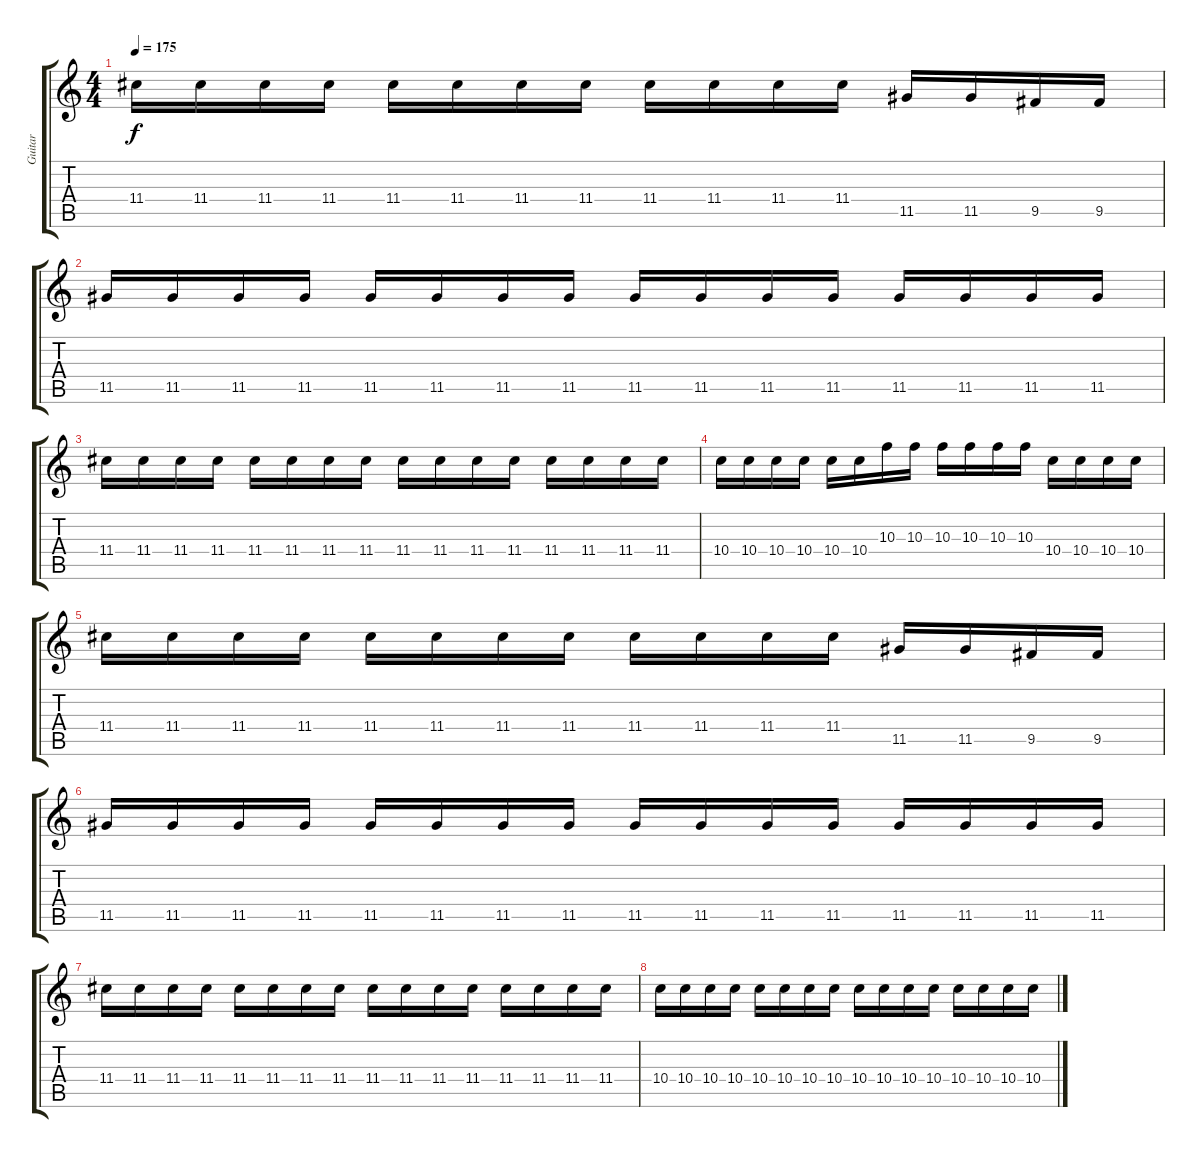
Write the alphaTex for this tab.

\track ("Guitar" "Guitar") {instrument distortionguitar}
\staff {score tabs}
\tuning (E4 B3 G3 D3 A2 E2) {hide}
\ts (4 4)
\tempo 175
\clef g2
\ks c
11.4.16{dy f} 11.4.16 11.4.16 11.4.16 11.4.16 11.4.16 11.4.16 11.4.16 11.4.16 11.4.16 11.4.16 11.4.16 11.5.16 11.5.16 9.5.16 9.5.16 |
11.5.16 11.5.16 11.5.16 11.5.16 11.5.16 11.5.16 11.5.16 11.5.16 11.5.16 11.5.16 11.5.16 11.5.16 11.5.16 11.5.16 11.5.16 11.5.16 |
11.4.16 11.4.16 11.4.16 11.4.16 11.4.16 11.4.16 11.4.16 11.4.16 11.4.16 11.4.16 11.4.16 11.4.16 11.4.16 11.4.16 11.4.16 11.4.16 |
10.4.16 10.4.16 10.4.16 10.4.16 10.4.16 10.4.16 10.3.16 10.3.16 10.3.16 10.3.16 10.3.16 10.3.16 10.4.16 10.4.16 10.4.16 10.4.16 |
11.4.16 11.4.16 11.4.16 11.4.16 11.4.16 11.4.16 11.4.16 11.4.16 11.4.16 11.4.16 11.4.16 11.4.16 11.5.16 11.5.16 9.5.16 9.5.16 |
11.5.16 11.5.16 11.5.16 11.5.16 11.5.16 11.5.16 11.5.16 11.5.16 11.5.16 11.5.16 11.5.16 11.5.16 11.5.16 11.5.16 11.5.16 11.5.16 |
11.4.16 11.4.16 11.4.16 11.4.16 11.4.16 11.4.16 11.4.16 11.4.16 11.4.16 11.4.16 11.4.16 11.4.16 11.4.16 11.4.16 11.4.16 11.4.16 |
10.4.16 10.4.16 10.4.16 10.4.16 10.4.16 10.4.16 10.4.16 10.4.16 10.4.16 10.4.16 10.4.16 10.4.16 10.4.16 10.4.16 10.4.16 10.4.16
